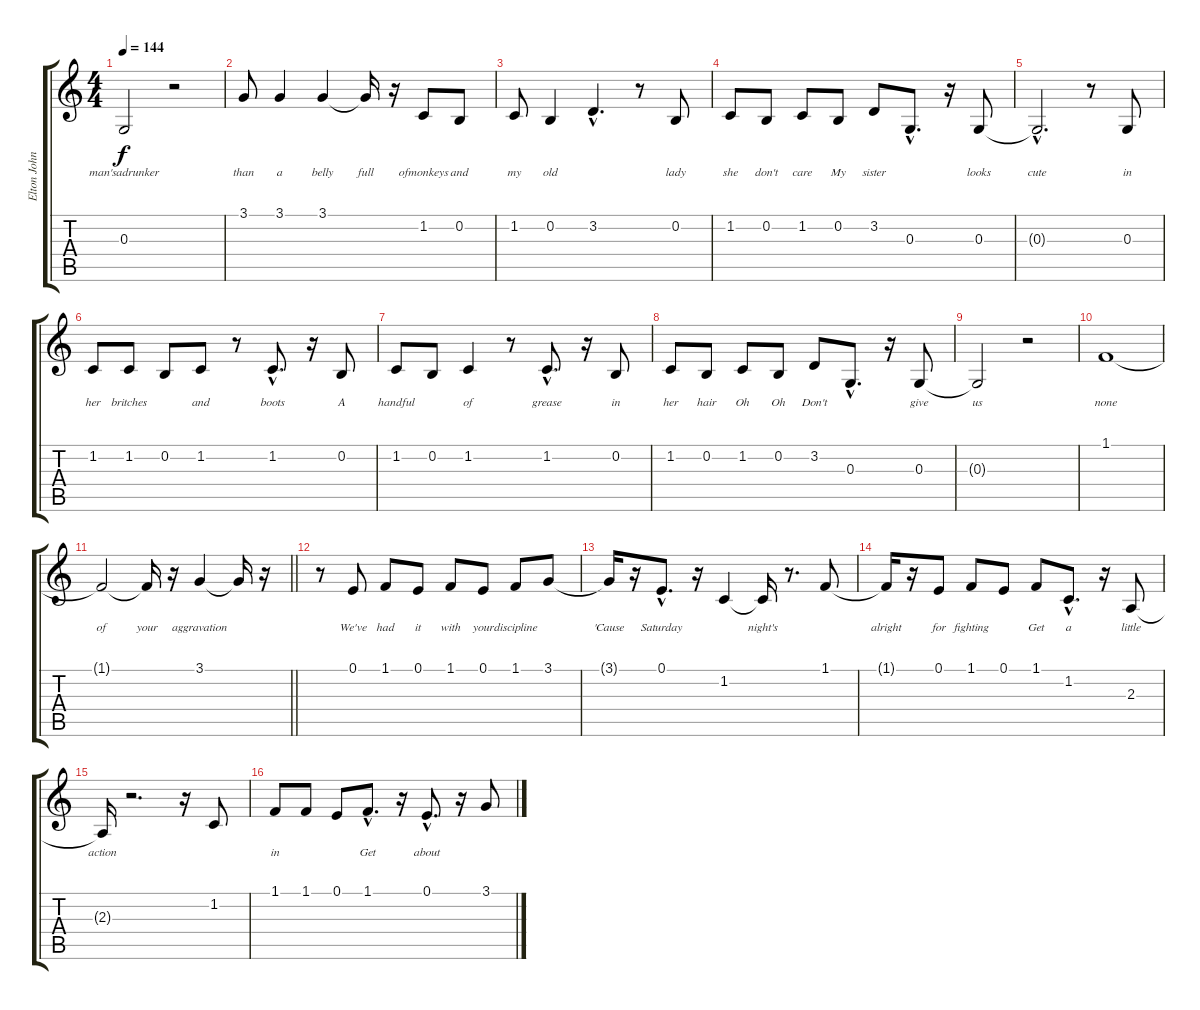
\track ("Elton John (melody with lyrics)" "Elton John") {instrument lead8bassandlead}
\staff {score tabs}
\tuning (E4 B3 G3 D3 A2 E2) {hide}
\ts (4 4)
\tempo 144
\clef g2
\ks c
0.3{t}.2{lyrics (0 "man'sadrunker") lyrics (1 "") lyrics (2 "") lyrics (3 "") lyrics (4 "") dy f} r.2 |
3.1.8{lyrics (0 "than") lyrics (1 "") lyrics (2 "") lyrics (3 "") lyrics (4 "")} 3.1.4{lyrics (0 "a") lyrics (1 "") lyrics (2 "") lyrics (3 "") lyrics (4 "")} 3.1.4{lyrics (0 "belly") lyrics (1 "") lyrics (2 "") lyrics (3 "") lyrics (4 "")} 3.1{t}.16{lyrics (0 "full") lyrics (1 "") lyrics (2 "") lyrics (3 "") lyrics (4 "")} r.16 1.2.8{lyrics (0 "ofmonkeys") lyrics (1 "") lyrics (2 "") lyrics (3 "") lyrics (4 "")} 0.2.8{lyrics (0 "and") lyrics (1 "") lyrics (2 "") lyrics (3 "") lyrics (4 "")} |
1.2.8{lyrics (0 "my") lyrics (1 "") lyrics (2 "") lyrics (3 "") lyrics (4 "")} 0.2.4{lyrics (0 "old") lyrics (1 "") lyrics (2 "") lyrics (3 "") lyrics (4 "")} 3.2{hac}.4{d lyrics (0 "") lyrics (1 "") lyrics (2 "") lyrics (3 "") lyrics (4 "")} r.8 0.2.8{lyrics (0 "lady") lyrics (1 "") lyrics (2 "") lyrics (3 "") lyrics (4 "")} |
1.2.8{lyrics (0 "she") lyrics (1 "") lyrics (2 "") lyrics (3 "") lyrics (4 "")} 0.2.8{lyrics (0 "don't") lyrics (1 "") lyrics (2 "") lyrics (3 "") lyrics (4 "")} 1.2.8{lyrics (0 "care") lyrics (1 "") lyrics (2 "") lyrics (3 "") lyrics (4 "")} 0.2.8{lyrics (0 "My") lyrics (1 "") lyrics (2 "") lyrics (3 "") lyrics (4 "")} 3.2.8{lyrics (0 "sister") lyrics (1 "") lyrics (2 "") lyrics (3 "") lyrics (4 "")} 0.3{hac}.8{d lyrics (0 "") lyrics (1 "") lyrics (2 "") lyrics (3 "") lyrics (4 "")} r.16 0.3.8{lyrics (0 "looks") lyrics (1 "") lyrics (2 "") lyrics (3 "") lyrics (4 "")} |
0.3{hac t}.2{d lyrics (0 "cute") lyrics (1 "") lyrics (2 "") lyrics (3 "") lyrics (4 "")} r.8 0.3.8{lyrics (0 "in") lyrics (1 "") lyrics (2 "") lyrics (3 "") lyrics (4 "")} |
1.2.8{lyrics (0 "her") lyrics (1 "") lyrics (2 "") lyrics (3 "") lyrics (4 "")} 1.2.8{lyrics (0 "britches") lyrics (1 "") lyrics (2 "") lyrics (3 "") lyrics (4 "")} 0.2.8{lyrics (0 "") lyrics (1 "") lyrics (2 "") lyrics (3 "") lyrics (4 "")} 1.2.8{lyrics (0 "and") lyrics (1 "") lyrics (2 "") lyrics (3 "") lyrics (4 "")} r.8 1.2{hac}.8{d lyrics (0 "boots") lyrics (1 "") lyrics (2 "") lyrics (3 "") lyrics (4 "")} r.16 0.2.8{lyrics (0 "A") lyrics (1 "") lyrics (2 "") lyrics (3 "") lyrics (4 "")} |
1.2.8{lyrics (0 "handful") lyrics (1 "") lyrics (2 "") lyrics (3 "") lyrics (4 "")} 0.2.8{lyrics (0 "") lyrics (1 "") lyrics (2 "") lyrics (3 "") lyrics (4 "")} 1.2.4{lyrics (0 "of") lyrics (1 "") lyrics (2 "") lyrics (3 "") lyrics (4 "")} r.8 1.2{hac}.8{d lyrics (0 "grease") lyrics (1 "") lyrics (2 "") lyrics (3 "") lyrics (4 "")} r.16 0.2.8{lyrics (0 "in") lyrics (1 "") lyrics (2 "") lyrics (3 "") lyrics (4 "")} |
1.2.8{lyrics (0 "her") lyrics (1 "") lyrics (2 "") lyrics (3 "") lyrics (4 "")} 0.2.8{lyrics (0 "hair") lyrics (1 "") lyrics (2 "") lyrics (3 "") lyrics (4 "")} 1.2.8{lyrics (0 "Oh") lyrics (1 "") lyrics (2 "") lyrics (3 "") lyrics (4 "")} 0.2.8{lyrics (0 "Oh") lyrics (1 "") lyrics (2 "") lyrics (3 "") lyrics (4 "")} 3.2.8{lyrics (0 "Don't") lyrics (1 "") lyrics (2 "") lyrics (3 "") lyrics (4 "")} 0.3{hac}.8{d lyrics (0 "") lyrics (1 "") lyrics (2 "") lyrics (3 "") lyrics (4 "")} r.16 0.3.8{lyrics (0 "give") lyrics (1 "") lyrics (2 "") lyrics (3 "") lyrics (4 "")} |
0.3{t}.2{lyrics (0 "us") lyrics (1 "") lyrics (2 "") lyrics (3 "") lyrics (4 "")} r.2 |
1.1.1{lyrics (0 "none") lyrics (1 "") lyrics (2 "") lyrics (3 "") lyrics (4 "")} |
\barLineRight lightlight
1.1{t}.2{lyrics (0 "of") lyrics (1 "") lyrics (2 "") lyrics (3 "") lyrics (4 "")} 1.1{t}.16{lyrics (0 "your") lyrics (1 "") lyrics (2 "") lyrics (3 "") lyrics (4 "")} r.16 3.1.4{lyrics (0 "aggravation") lyrics (1 "") lyrics (2 "") lyrics (3 "") lyrics (4 "")} 3.1{t}.16{lyrics (0 "") lyrics (1 "") lyrics (2 "") lyrics (3 "") lyrics (4 "")} r.16 |
r.8 0.1.8{lyrics (0 "We've") lyrics (1 "") lyrics (2 "") lyrics (3 "") lyrics (4 "")} 1.1.8{lyrics (0 "had") lyrics (1 "") lyrics (2 "") lyrics (3 "") lyrics (4 "")} 0.1.8{lyrics (0 "it") lyrics (1 "") lyrics (2 "") lyrics (3 "") lyrics (4 "")} 1.1.8{lyrics (0 "with") lyrics (1 "") lyrics (2 "") lyrics (3 "") lyrics (4 "")} 0.1.8{lyrics (0 "your") lyrics (1 "") lyrics (2 "") lyrics (3 "") lyrics (4 "")} 1.1.8{lyrics (0 "discipline") lyrics (1 "") lyrics (2 "") lyrics (3 "") lyrics (4 "")} 3.1.8{lyrics (0 "") lyrics (1 "") lyrics (2 "") lyrics (3 "") lyrics (4 "")} |
3.1{t}.16{lyrics (0 "'Cause") lyrics (1 "") lyrics (2 "") lyrics (3 "") lyrics (4 "")} r.16 0.1{hac}.8{d lyrics (0 "Saturday") lyrics (1 "") lyrics (2 "") lyrics (3 "") lyrics (4 "")} r.16 1.2.4{lyrics (0 "") lyrics (1 "") lyrics (2 "") lyrics (3 "") lyrics (4 "")} 1.2{t}.16{lyrics (0 "night's") lyrics (1 "") lyrics (2 "") lyrics (3 "") lyrics (4 "")} r.8{d} 1.1.8{lyrics (0 "") lyrics (1 "") lyrics (2 "") lyrics (3 "") lyrics (4 "")} |
1.1{t}.16{lyrics (0 "alright") lyrics (1 "") lyrics (2 "") lyrics (3 "") lyrics (4 "")} r.16 0.1.8{lyrics (0 "for") lyrics (1 "") lyrics (2 "") lyrics (3 "") lyrics (4 "")} 1.1.8{lyrics (0 "fighting") lyrics (1 "") lyrics (2 "") lyrics (3 "") lyrics (4 "")} 0.1.8{lyrics (0 "") lyrics (1 "") lyrics (2 "") lyrics (3 "") lyrics (4 "")} 1.1.8{lyrics (0 "Get") lyrics (1 "") lyrics (2 "") lyrics (3 "") lyrics (4 "")} 1.2{hac}.8{d lyrics (0 "a") lyrics (1 "") lyrics (2 "") lyrics (3 "") lyrics (4 "")} r.16 2.3.8{lyrics (0 "little") lyrics (1 "") lyrics (2 "") lyrics (3 "") lyrics (4 "")} |
2.3{t}.16{lyrics (0 "action") lyrics (1 "") lyrics (2 "") lyrics (3 "") lyrics (4 "")} r.2{d} r.16 1.2.8{lyrics (0 "") lyrics (1 "") lyrics (2 "") lyrics (3 "") lyrics (4 "")} |
1.1.8{lyrics (0 "in") lyrics (1 "") lyrics (2 "") lyrics (3 "") lyrics (4 "")} 1.1.8{lyrics (0 "") lyrics (1 "") lyrics (2 "") lyrics (3 "") lyrics (4 "")} 0.1.8{lyrics (0 "") lyrics (1 "") lyrics (2 "") lyrics (3 "") lyrics (4 "")} 1.1{hac}.8{d lyrics (0 "Get") lyrics (1 "") lyrics (2 "") lyrics (3 "") lyrics (4 "")} r.16 0.1{hac}.8{d lyrics (0 "about") lyrics (1 "") lyrics (2 "") lyrics (3 "") lyrics (4 "")} r.16 3.1.8{lyrics (0 "") lyrics (1 "") lyrics (2 "") lyrics (3 "") lyrics (4 "")}
